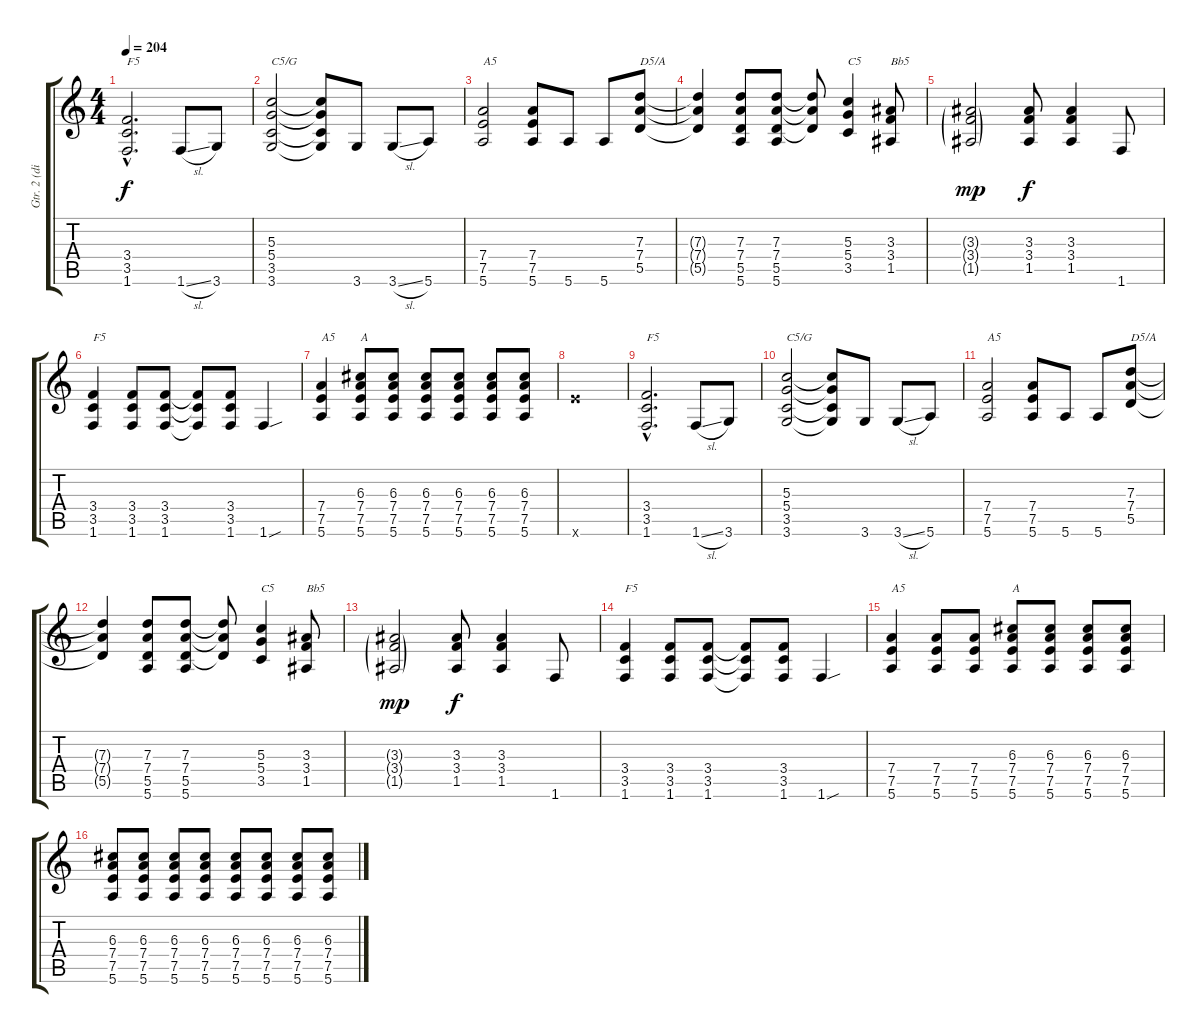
\track ("Gtr. 2 (dist.)" "Gtr. 2 (di") {instrument distortionguitar}
\staff {score tabs}
\tuning (E4 B3 G3 D3 A2 E2) {hide}
\ts (4 4)
\tempo 204
\clef g2
\ks c
(3.4{hac} 3.5{hac} 1.6{hac}).2{d txt "F5" dy f} 1.6{sl}.8 3.6.8 |
(5.3 5.4 3.5 3.6).2{txt "C5/G"} (5.3{t} 5.4{t} 3.5{t} 3.6{t}).8 3.6.8 3.6{sl}.8 5.6.8 |
(7.4 7.5 5.6).2{txt "A5"} (7.4 7.5 5.6).8 5.6.8 5.6.8 (7.3 7.4 5.5).8{txt "D5/A"} |
(7.3{t} 7.4{t} 5.5{t}).4 (7.3 7.4 5.5 5.6).8 (7.3 7.4 5.5 5.6).8 (7.3{t} 7.4{t} 5.5{t}).8 (5.3 5.4 3.5).4{txt "C5"} (3.3 3.4 1.5).8{txt "Bb5"} |
(3.3{g} 3.4{g} 1.5{g}).2{dy mp} (3.3 3.4 1.5).8{dy f} (3.3 3.4 1.5).4 1.6.8 |
(3.4 3.5 1.6).4{txt "F5"} (3.4 3.5 1.6).8 (3.4 3.5 1.6).8 (3.4{t} 3.5{t} 1.6{t}).8 (3.4 3.5 1.6).8 1.6{sou}.4 |
(7.4 7.5 5.6).4{txt "A5"} (6.3 7.4 7.5 5.6).8{txt "A"} (6.3 7.4 7.5 5.6).8 (6.3 7.4 7.5 5.6).8 (6.3 7.4 7.5 5.6).8 (6.3 7.4 7.5 5.6).8 (6.3 7.4 7.5 5.6).8 |
12.6{x}.1 |
(3.4{hac} 3.5{hac} 1.6{hac}).2{d txt "F5"} 1.6{sl}.8 3.6.8 |
(5.3 5.4 3.5 3.6).2{txt "C5/G"} (5.3{t} 5.4{t} 3.5{t} 3.6{t}).8 3.6.8 3.6{sl}.8 5.6.8 |
(7.4 7.5 5.6).2{txt "A5"} (7.4 7.5 5.6).8 5.6.8 5.6.8 (7.3 7.4 5.5).8{txt "D5/A"} |
(7.3{t} 7.4{t} 5.5{t}).4 (7.3 7.4 5.5 5.6).8 (7.3 7.4 5.5 5.6).8 (7.3{t} 7.4{t} 5.5{t}).8 (5.3 5.4 3.5).4{txt "C5"} (3.3 3.4 1.5).8{txt "Bb5"} |
(3.3{g} 3.4{g} 1.5{g}).2{dy mp} (3.3 3.4 1.5).8{dy f} (3.3 3.4 1.5).4 1.6.8 |
(3.4 3.5 1.6).4{txt "F5"} (3.4 3.5 1.6).8 (3.4 3.5 1.6).8 (3.4{t} 3.5{t} 1.6{t}).8 (3.4 3.5 1.6).8 1.6{sou}.4 |
(7.4 7.5 5.6).4{txt "A5"} (7.4 7.5 5.6).8 (7.4 7.5 5.6).8 (6.3 7.4 7.5 5.6).8{txt "A"} (6.3 7.4 7.5 5.6).8 (6.3 7.4 7.5 5.6).8 (6.3 7.4 7.5 5.6).8 |
(6.3 7.4 7.5 5.6).8 (6.3 7.4 7.5 5.6).8 (6.3 7.4 7.5 5.6).8 (6.3 7.4 7.5 5.6).8 (6.3 7.4 7.5 5.6).8 (6.3 7.4 7.5 5.6).8 (6.3 7.4 7.5 5.6).8 (6.3 7.4 7.5 5.6).8
